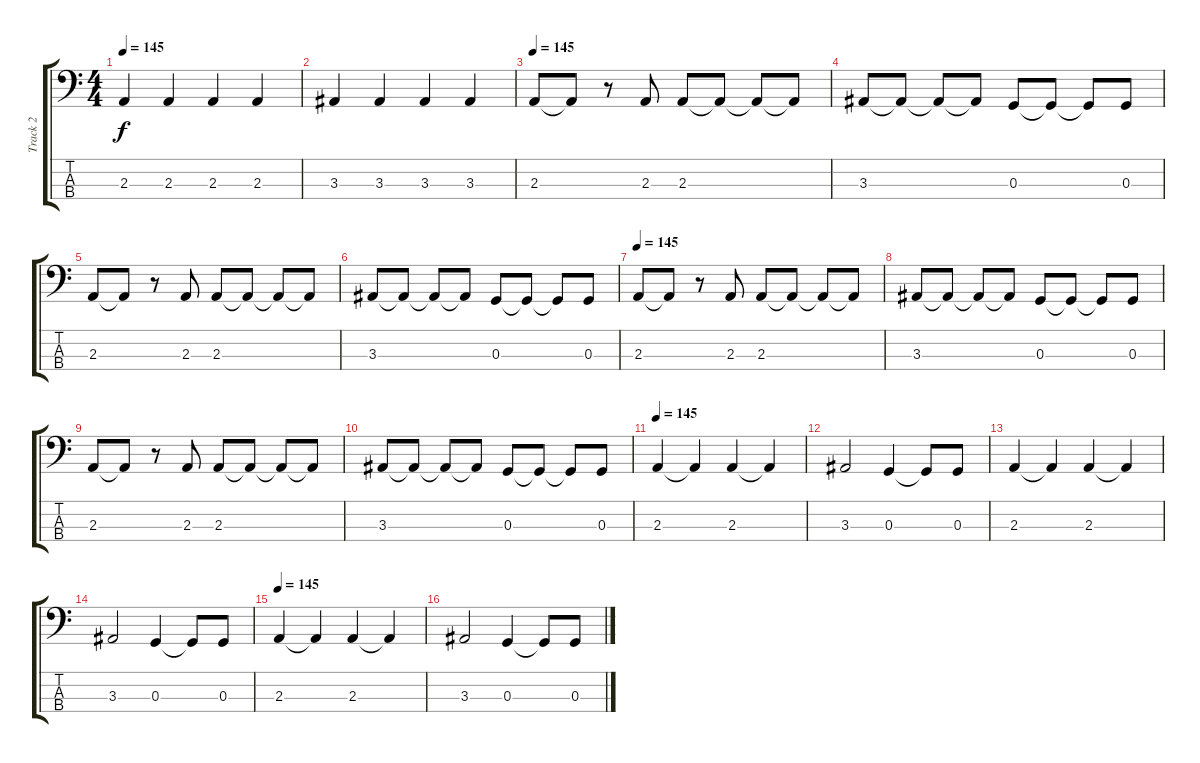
\track ("Track 2" "Track 2") {instrument electricbassfinger}
\staff {score tabs}
\tuning (F2 C2 G1 D1) {hide}
\ts (4 4)
\tempo 145
\clef f4
\ks c
2.3.4{dy f} 2.3.4 2.3.4 2.3.4 |
3.3.4 3.3.4 3.3.4 3.3.4 |
\tempo 145
2.3.8 2.3{t}.8 r.8 2.3.8 2.3.8 2.3{t}.8 2.3{t}.8 2.3{t}.8 |
3.3.8 3.3{t}.8 3.3{t}.8 3.3{t}.8 0.3.8 0.3{t}.8 0.3{t}.8 0.3.8 |
2.3.8 2.3{t}.8 r.8 2.3.8 2.3.8 2.3{t}.8 2.3{t}.8 2.3{t}.8 |
3.3.8 3.3{t}.8 3.3{t}.8 3.3{t}.8 0.3.8 0.3{t}.8 0.3{t}.8 0.3.8 |
\tempo 145
2.3.8 2.3{t}.8 r.8 2.3.8 2.3.8 2.3{t}.8 2.3{t}.8 2.3{t}.8 |
3.3.8 3.3{t}.8 3.3{t}.8 3.3{t}.8 0.3.8 0.3{t}.8 0.3{t}.8 0.3.8 |
2.3.8 2.3{t}.8 r.8 2.3.8 2.3.8 2.3{t}.8 2.3{t}.8 2.3{t}.8 |
3.3.8 3.3{t}.8 3.3{t}.8 3.3{t}.8 0.3.8 0.3{t}.8 0.3{t}.8 0.3.8 |
\tempo 145
2.3.4 2.3{t}.4 2.3.4 2.3{t}.4 |
3.3.2 0.3.4 0.3{t}.8 0.3.8 |
2.3.4 2.3{t}.4 2.3.4 2.3{t}.4 |
3.3.2 0.3.4 0.3{t}.8 0.3.8 |
\tempo 145
2.3.4 2.3{t}.4 2.3.4 2.3{t}.4 |
3.3.2 0.3.4 0.3{t}.8 0.3.8
